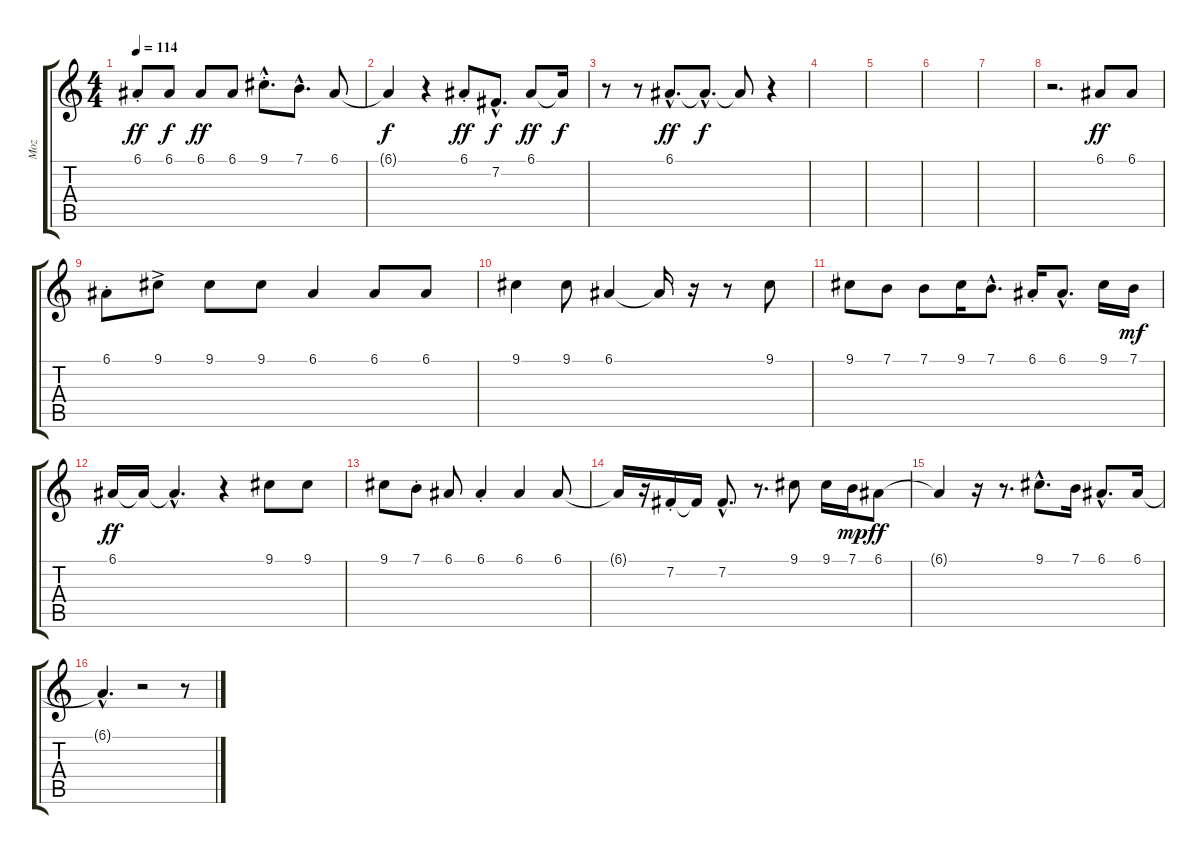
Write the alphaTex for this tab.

\track ("Moz" "Moz") {instrument voiceoohs}
\staff {score tabs}
\tuning (E4 B3 G3 D3 A2 E2) {hide}
\ts (4 4)
\tempo 114
\clef g2
\ks c
6.1{st}.8{dy ff} 6.1.8{dy f} 6.1.8{dy ff} 6.1.8 9.1{hac st}.8{d} 7.1{hac}.8{d} 6.1.8 |
6.1{t}.4{dy f} r.4 6.1{st}.8{dy ff} 7.2{hac}.8{d dy f} 6.1.8{dy ff} 6.1{t}.16{dy f} |
r.8 r.8 6.1{hac}.8{d dy ff} 6.1{hac t}.8{d dy f} 6.1{t}.8 r.4 |
|
|
|
|
r.2{d} 6.1.8{dy ff} 6.1.8 |
6.1{st}.8 9.1{ac}.8 9.1.8 9.1.8 6.1.4 6.1.8 6.1.8 |
9.1.4 9.1.8 6.1.4 6.1{t}.16 r.16 r.8 9.1.8 |
9.1.8 7.1.8 7.1.8 9.1.16 7.1{hac}.8{d} 6.1{st}.16 6.1{hac}.8{d} 9.1.16 7.1.16{dy mf} |
6.1.16{dy ff} 6.1{t}.16 6.1{hac t}.4{d} r.4 9.1.8 9.1.8 |
9.1.8 7.1{st}.8 6.1.8 6.1{st}.4 6.1.4 6.1.8 |
6.1{t}.16 r.16 7.2{st}.16 7.2{t}.16 7.2{hac}.8{d} r.8{d} 9.1.8 9.1.16 7.1.16{dy mp} 6.1.8{dy ff} |
6.1{t}.4 r.16 r.8{d} 9.1{hac}.8{d} 7.1.16 6.1{hac}.8{d} 6.1.16 |
6.1{hac t}.4{d} r.2 r.8
